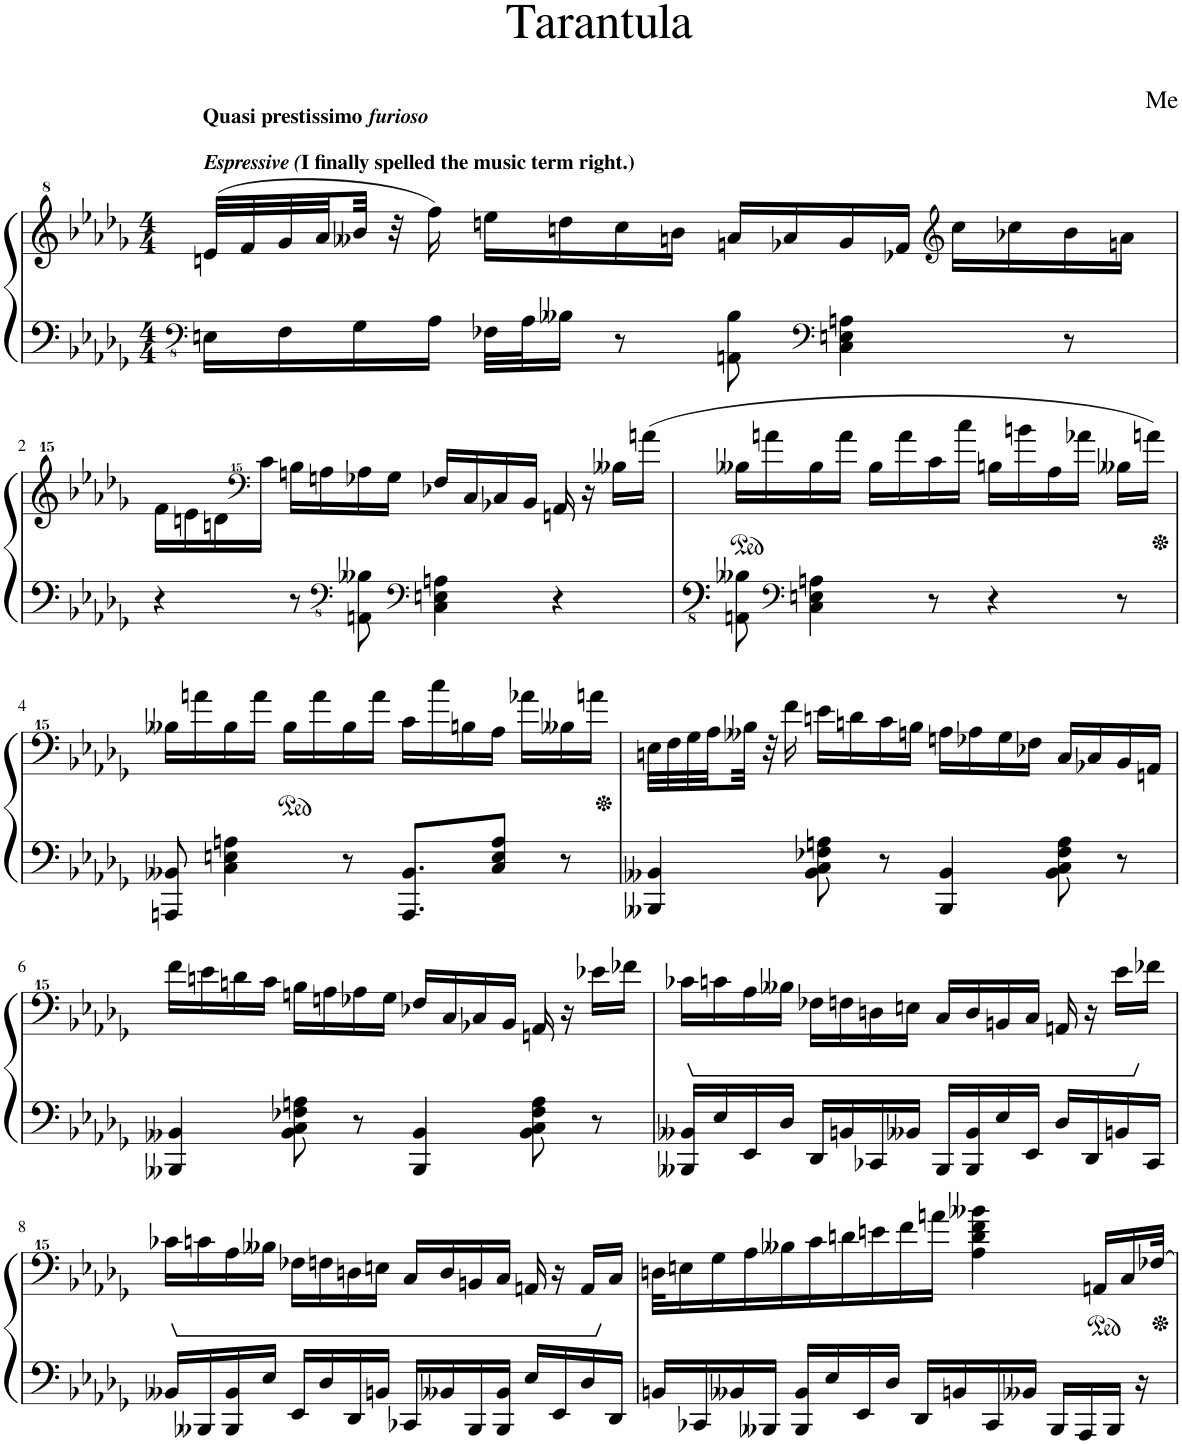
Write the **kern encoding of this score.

**kern	**kern
*part1	*part1
*staff2	*staff1
*I"Piano	*
*I'Pno.	*
*clefFv4	*clefG^2
*k[b-e-a-d-g-]	*k[b-e-a-d-g-]
*M4/4	*M4/4
=1	=1
!	!LO:TX:a:B:t=Quasi prestissimo
!	!LO:TX:a:i:t=furioso
!	!LO:TX:a:t=Espressive (
!	!LO:TX:a:t=I finally spelled the music term right.)
16EEn\LL	(32een/LLL
.	32ff/
16FF\	32gg-/
.	32aa-/
16GG-\	32bb--X/JJJ
.	32r
16AA-\JJ	16fff\)
32FF-X\LLL	16eeen\LL
32AA-\J	.
16BB--X\JJ	16dddn\
8r	16ccc\
.	16bbn\JJ
8AAAn\ 8BB--\	16aan/LL
.	16aa-X/
*clefF4	*
4C\ 4En\ 4An\	16gg-/
.	16ff-X/JJ
*	*clefG2
.	16cc\LL
.	16cc-X\
8r	16b-\
.	16an\JJ
!!LO:LB:g=z
=2	=2
4r	16fff\LL
.	16eeen\
.	16dddn\
*	*clefF^^4
.	16ccc\JJ
8r	16bbn\LL
.	16aan\
*clefFv4	*
8AAAn\ 8BB--X\	16aa-X\
.	16gg-\JJ
*clefF4	*
4C\ 4En\ 4An\	16ff-X/LL
.	16cc/
.	16cc-X/
.	16b-/JJ
4r	16an/
.	16r
.	16bb--X\LL
.	(16aaan\JJ
=3	=3
*	*ped
8AAAn\ 8BB--X\	16bb--X\LL
.	16aaan\
*clefF4	*
4C\ 4En\ 4An\	16bb--\
.	16aaa\JJ
.	16bb--\LL
.	16aaa\
8r	16ccc\
.	16cccc\JJ
4r	16bbn\LL
.	16bbbn\
.	16aa-\
.	16aaa-X\JJ
8r	16bb--X\LL
.	16aaan\JJ)
!!LO:LB:g=z
=4	=4
*	*Xped
8AAAn/ 8BB--X/	16bb--X\LL
.	16aaan\
4C\ 4En\ 4An\	16bb--\
.	16aaa\JJ
*	*ped
.	16bb--\LL
.	16aaa\
8r	16bb--\
.	16aaa\JJ
8.AAA/ 8.BB--/L	16ccc\LL
.	16cccc\
.	16bbn\
8C/ 8E/ 8A/J	16aa-\JJ
.	16aaa-X\LL
8r	16bb--X\
.	16aaan\JJ
=5	=5
*	*Xped
4BBB--X/ 4BB--X/	32een\LLL
.	32ff\
.	32gg-\
.	32aa-\
.	32bb--X\JJJ
.	32r
.	16fff\
8BB--\ 8C\ 8F-X\ 8An\	16eeen\LL
.	16dddn\
8r	16ccc\
.	16bbn\JJ
4BBB--/ 4BB--/	16aan\LL
.	16aa-X\
.	16gg-\
.	16ff-X\JJ
8BB--\ 8C\ 8F-\ 8A\	16cc/LL
.	16cc-X/
8r	16b-/
.	16an/JJ
!!LO:LB:g=z
=6	=6
4BBB--X/ 4BB--X/	16fff\LL
.	16eeen\
.	16dddn\
.	16ccc\JJ
8BB--\ 8C\ 8F-X\ 8An\	16bbn\LL
.	16aan\
8r	16aa-X\
.	16gg-\JJ
4BBB--/ 4BB--/	16ff-X/LL
.	16cc/
.	16cc-X/
.	16b-/JJ
8BB--\ 8C\ 8F-\ 8A\	16an/
.	16r
8r	16eee-X\LL
.	16fff-X\JJ
=7	=7
16BBB--X/ 16BB--X/LL	16ccc-X\LL
16E-/	16cccn\
16EE-/	16aa-\
16D-/JJ	16bb--X\JJ
16DD-/LL	16ff-X\LL
16BBn/	16ffn\
16CC-X/	16ddn\
16BB--X/JJ	16een\JJ
16BBB--/LL	16cc/LL
16BBB--/ 16BB--/	16dd/
16E-/	16bn/
16EE-/JJ	16cc/JJ
16D-/LL	16an/
16DD-/	16r
16BBn/	16eee-\LL
16CC-/JJ	16fff-X\JJ
!!LO:LB:g=z
=8	=8
16BB--X/LL	16ccc-X\LL
16BBB--X/	16cccn\
16BBB--/ 16BB--/	16aa-\
16E-/JJ	16bb--X\JJ
16EE-/LL	16ff-X\LL
16D-/	16ffn\
16DD-/	16ddn\
16BBn/JJ	16een\JJ
16CC-X/LL	16cc/LL
16BB--X/	16dd/
16BBB--/	16bn/
16BBB--/ 16BB--/JJ	16cc/JJ
16E-/LL	16an/
16EE-/	16r
16D-/	16a/LL
16DD-/JJ	16cc/JJ
=9	=9
16BBn/LL	32ddn\KLL
.	16een\
16CC-X/	.
.	16gg-\
16BB--X/	.
.	16aa-\
16BBB--X/JJ	.
.	16bb--X\
16BBB--/ 16BB--/LL	.
.	16ccc\
16E-/	.
.	16dddn\
16EE-/	.
.	16eeen\
16D-/JJ	.
.	16fff\
16DD-/LL	.
.	16aaan\JJ
16BBn/	.
.	4aa-\ 4ddd\ 4fff\ 4bbb--X\
16CC-/	.
16BB--X/JJ	.
16BBB--/LL	.
16AAA-/	.
*	*ped
.	16an/LL
16BBB--/JJ	.
.	16cc/
16r	.
.	[32ff-X/JJk
*	*Xped
=	=
*-	*-
